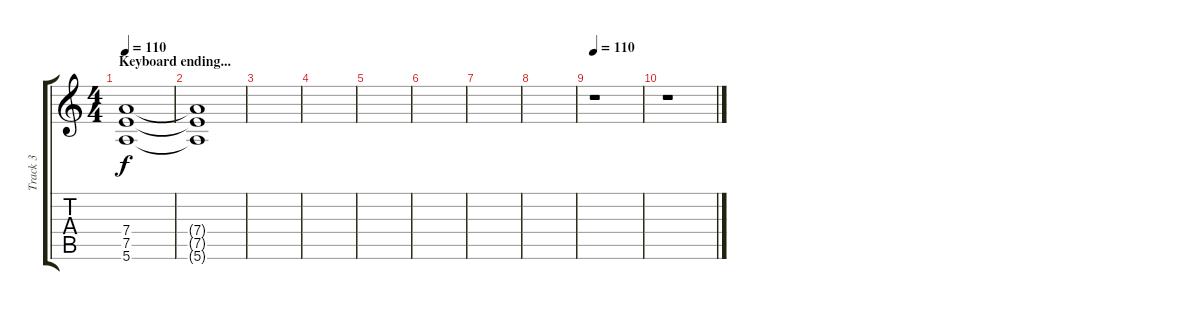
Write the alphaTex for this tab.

\track ("Track 3" "Track 3") {instrument distortionguitar}
\staff {score tabs}
\tuning (E4 B3 G3 D3 A2 E2) {hide}
\ts (4 4)
\section ("" "Keyboard ending...")
\tempo 110
\clef g2
\ks c
(7.4{t} 7.5{t} 5.6{t}).1{dy f volume 0} |
(7.4{t} 7.5{t} 5.6{t}).1 |
|
|
|
|
|
|
\tempo 110
r.1 |
r.1
